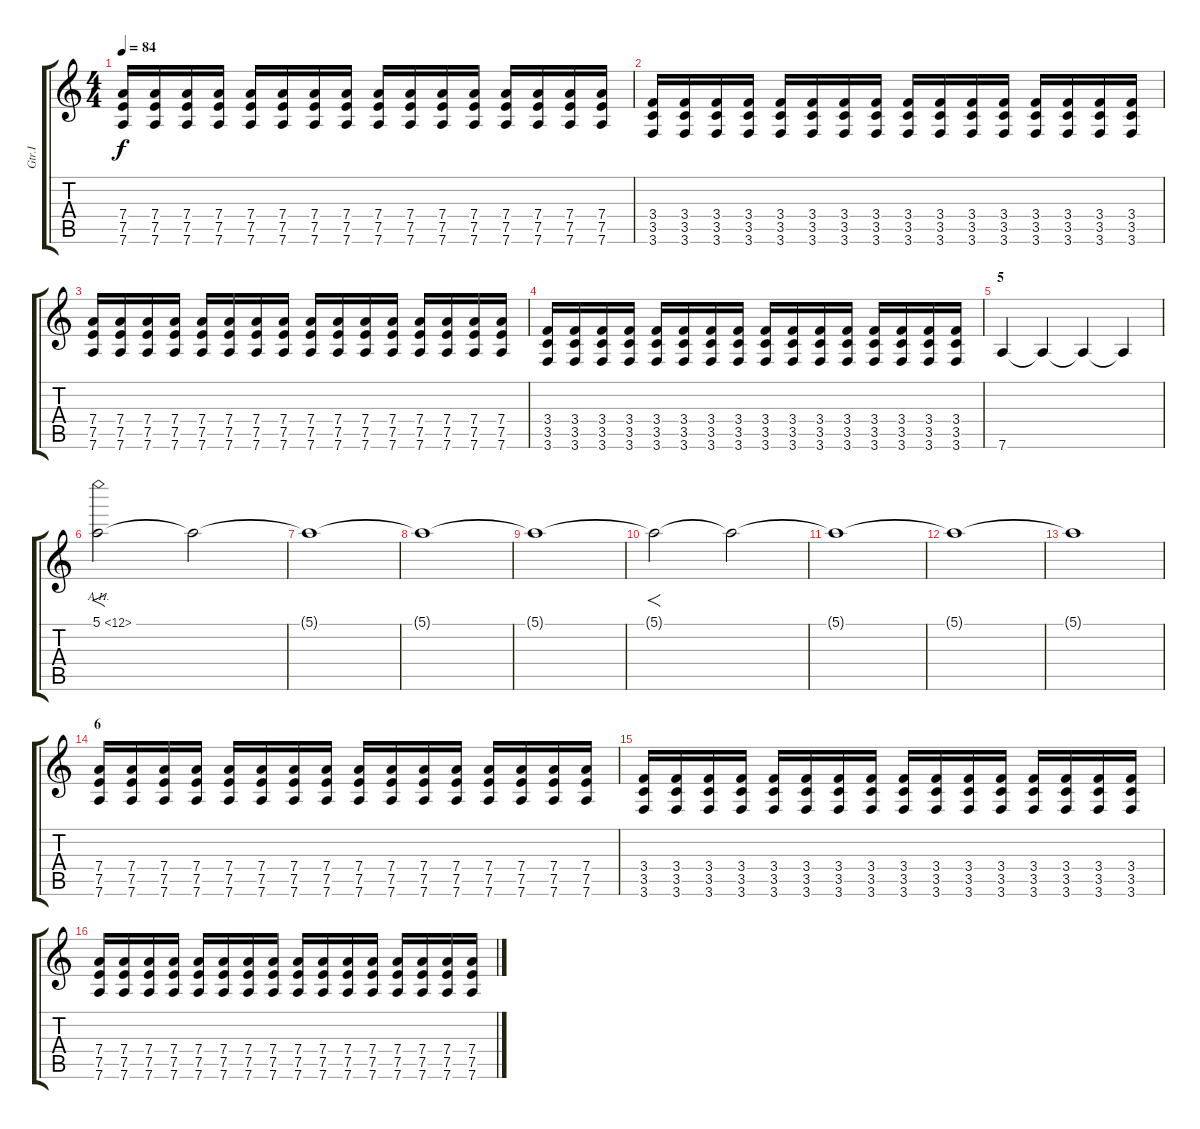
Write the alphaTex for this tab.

\track ("Gtr.I" "Gtr.I") {instrument distortionguitar}
\staff {score tabs}
\tuning (E4 B3 G3 D3 A2 D2) {hide}
\ts (4 4)
\tempo 84
\clef g2
\ks c
(7.4 7.5 7.6).16{dy f} (7.4 7.5 7.6).16 (7.4 7.5 7.6).16 (7.4 7.5 7.6).16 (7.4 7.5 7.6).16 (7.4 7.5 7.6).16 (7.4 7.5 7.6).16 (7.4 7.5 7.6).16 (7.4 7.5 7.6).16 (7.4 7.5 7.6).16 (7.4 7.5 7.6).16 (7.4 7.5 7.6).16 (7.4 7.5 7.6).16 (7.4 7.5 7.6).16 (7.4 7.5 7.6).16 (7.4 7.5 7.6).16 |
(3.4 3.5 3.6).16 (3.4 3.5 3.6).16 (3.4 3.5 3.6).16 (3.4 3.5 3.6).16 (3.4 3.5 3.6).16 (3.4 3.5 3.6).16 (3.4 3.5 3.6).16 (3.4 3.5 3.6).16 (3.4 3.5 3.6).16 (3.4 3.5 3.6).16 (3.4 3.5 3.6).16 (3.4 3.5 3.6).16 (3.4 3.5 3.6).16 (3.4 3.5 3.6).16 (3.4 3.5 3.6).16 (3.4 3.5 3.6).16 |
(7.4 7.5 7.6).16 (7.4 7.5 7.6).16 (7.4 7.5 7.6).16 (7.4 7.5 7.6).16 (7.4 7.5 7.6).16 (7.4 7.5 7.6).16 (7.4 7.5 7.6).16 (7.4 7.5 7.6).16 (7.4 7.5 7.6).16 (7.4 7.5 7.6).16 (7.4 7.5 7.6).16 (7.4 7.5 7.6).16 (7.4 7.5 7.6).16 (7.4 7.5 7.6).16 (7.4 7.5 7.6).16 (7.4 7.5 7.6).16 |
(3.4 3.5 3.6).16 (3.4 3.5 3.6).16 (3.4 3.5 3.6).16 (3.4 3.5 3.6).16 (3.4 3.5 3.6).16 (3.4 3.5 3.6).16 (3.4 3.5 3.6).16 (3.4 3.5 3.6).16 (3.4 3.5 3.6).16 (3.4 3.5 3.6).16 (3.4 3.5 3.6).16 (3.4 3.5 3.6).16 (3.4 3.5 3.6).16 (3.4 3.5 3.6).16 (3.4 3.5 3.6).16 (3.4 3.5 3.6).16 |
\section ("" "5")
7.6.4{volume 12} 7.6{t}.4{volume 11} 7.6{t}.4{volume 6} 7.6{t}.4{volume 2} |
5.1{ah 7}.2{f volume 14} 5.1{t}.2 |
5.1{t}.1 |
5.1{t}.1 |
5.1{t}.1 |
5.1{t}.2{f volume 14} 5.1{t}.2 |
5.1{t}.1 |
5.1{t}.1 |
5.1{t}.1 |
\section ("" "6")
(7.4 7.5 7.6).16 (7.4 7.5 7.6).16 (7.4 7.5 7.6).16 (7.4 7.5 7.6).16 (7.4 7.5 7.6).16 (7.4 7.5 7.6).16 (7.4 7.5 7.6).16 (7.4 7.5 7.6).16 (7.4 7.5 7.6).16 (7.4 7.5 7.6).16 (7.4 7.5 7.6).16 (7.4 7.5 7.6).16 (7.4 7.5 7.6).16 (7.4 7.5 7.6).16 (7.4 7.5 7.6).16 (7.4 7.5 7.6).16 |
(3.4 3.5 3.6).16 (3.4 3.5 3.6).16 (3.4 3.5 3.6).16 (3.4 3.5 3.6).16 (3.4 3.5 3.6).16 (3.4 3.5 3.6).16 (3.4 3.5 3.6).16 (3.4 3.5 3.6).16 (3.4 3.5 3.6).16 (3.4 3.5 3.6).16 (3.4 3.5 3.6).16 (3.4 3.5 3.6).16 (3.4 3.5 3.6).16 (3.4 3.5 3.6).16 (3.4 3.5 3.6).16 (3.4 3.5 3.6).16 |
(7.4 7.5 7.6).16 (7.4 7.5 7.6).16 (7.4 7.5 7.6).16 (7.4 7.5 7.6).16 (7.4 7.5 7.6).16 (7.4 7.5 7.6).16 (7.4 7.5 7.6).16 (7.4 7.5 7.6).16 (7.4 7.5 7.6).16 (7.4 7.5 7.6).16 (7.4 7.5 7.6).16 (7.4 7.5 7.6).16 (7.4 7.5 7.6).16 (7.4 7.5 7.6).16 (7.4 7.5 7.6).16 (7.4 7.5 7.6).16
